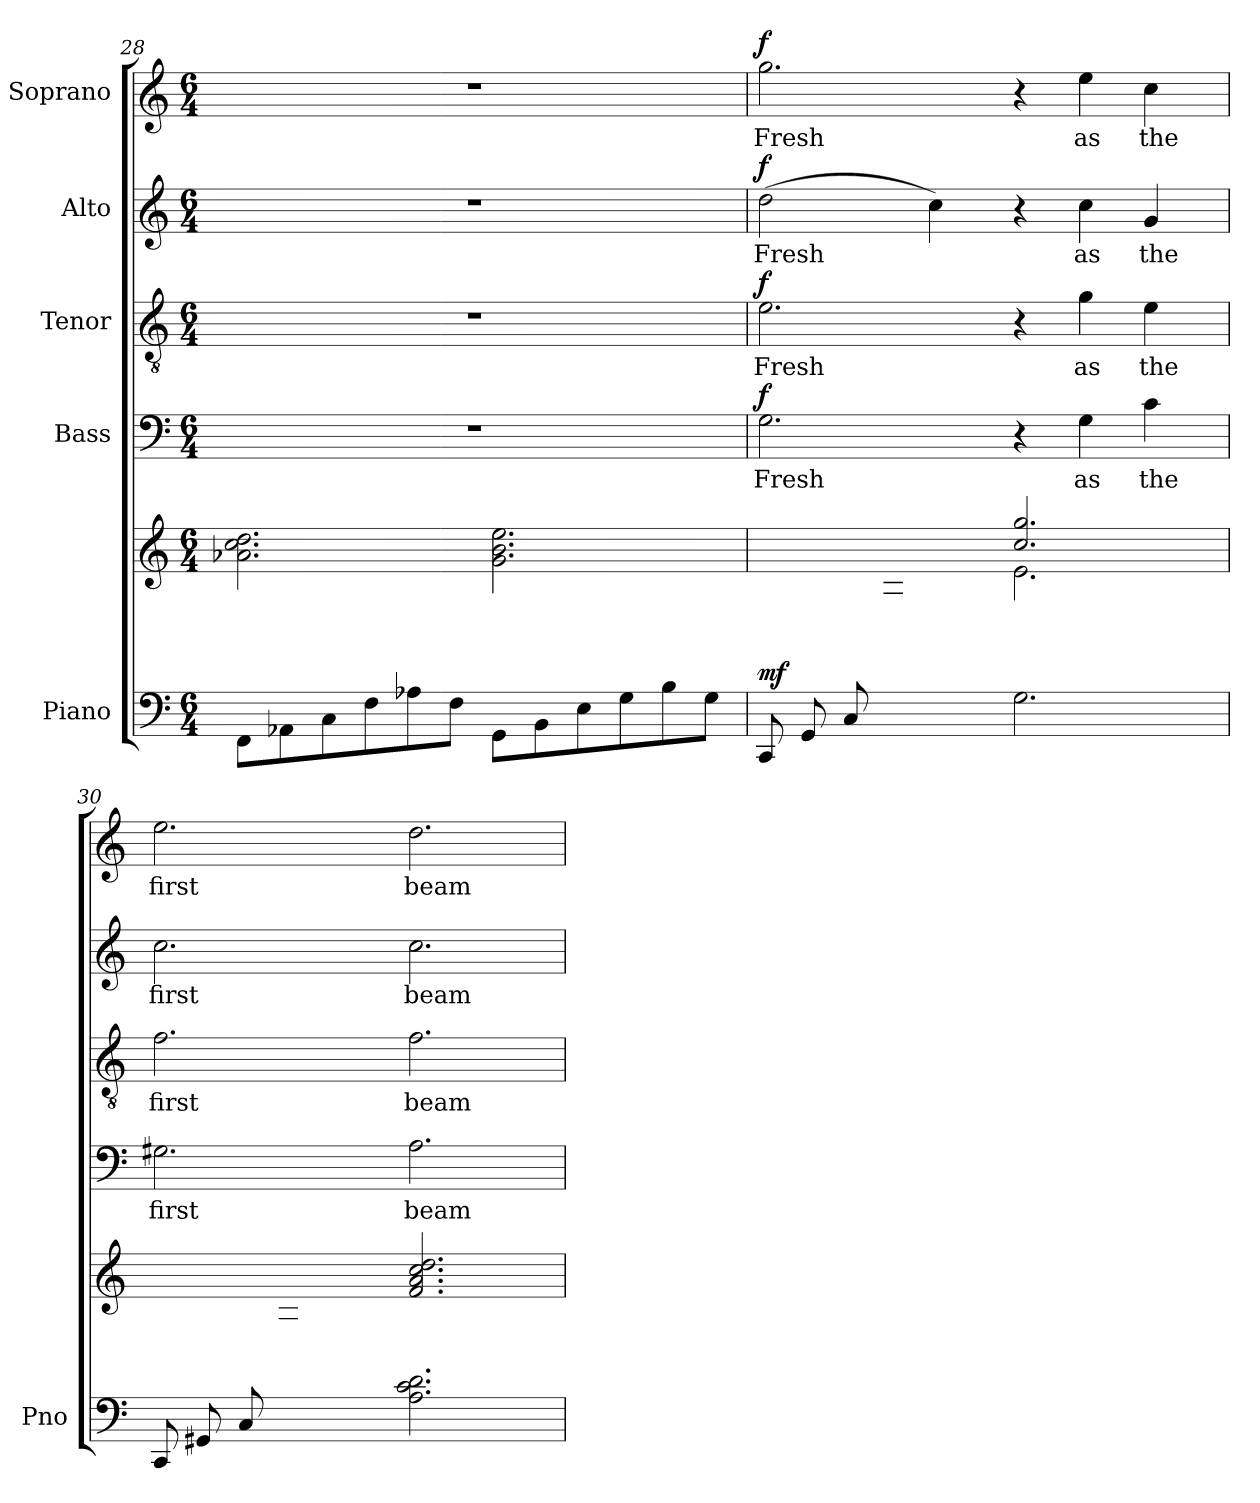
**kern	**kern	**dynam	**kern	**text	**dynam	**kern	**text	**dynam	**kern	**text	**dynam	**kern	**text	**dynam
*part5	*part5	*part5	*part4	*part4	*part4	*part3	*part3	*part3	*part2	*part2	*part2	*part1	*part1	*part1
*staff6	*staff5	*staff5/6	*staff4	*staff4	*staff4	*staff3	*staff3	*staff3	*staff2	*staff2	*staff2	*staff1	*staff1	*staff1
*I"Piano	*	*	*I"Bass	*	*	*I"Tenor	*	*	*I"Alto	*	*	*I"Soprano	*	*
*I'Pno	*	*	*	*	*	*	*	*	*	*	*	*	*	*
*clefF4	*clefG2	*	*clefF4	*	*	*clefGv2	*	*	*clefG2	*	*	*clefG2	*	*
*k[]	*k[]	*	*k[]	*	*	*k[]	*	*	*k[]	*	*	*k[]	*	*
*M6/4	*M6/4	*	*M6/4	*	*	*M6/4	*	*	*M6/4	*	*	*M6/4	*	*
=28	=28	=28	=28	=28	=28	=28	=28	=28	=28	=28	=28	=28	=28	=28
8FF\L	2.a-X\ 2.cc\ 2.dd\	.	1.r	.	.	1.r	.	.	1.r	.	.	1.r	.	.
8AA-X\	.	.	.	.	.	.	.	.	.	.	.	.	.	.
8C\	.	.	.	.	.	.	.	.	.	.	.	.	.	.
8F\	.	.	.	.	.	.	.	.	.	.	.	.	.	.
8A-X\	.	.	.	.	.	.	.	.	.	.	.	.	.	.
8F\J	.	.	.	.	.	.	.	.	.	.	.	.	.	.
8GG\L	2.g\ 2.b\ 2.ee\	.	.	.	.	.	.	.	.	.	.	.	.	.
8BB\	.	.	.	.	.	.	.	.	.	.	.	.	.	.
8E\	.	.	.	.	.	.	.	.	.	.	.	.	.	.
8G\	.	.	.	.	.	.	.	.	.	.	.	.	.	.
8B\	.	.	.	.	.	.	.	.	.	.	.	.	.	.
8G\J	.	.	.	.	.	.	.	.	.	.	.	.	.	.
=29	=29	=29	=29	=29	=29	=29	=29	=29	=29	=29	=29	=29	=29	=29
*^	*^	*	*	*	*	*	*	*	*	*	*	*	*	*
*	*^	*	*	*	*	*	*	*	*	*	*	*	*	*	*	*
!	!	!	!	!	!LO:DY:b	!	!LO:LY:b	!LO:DY:a	!	!LO:LY:b	!LO:DY:a	!	!LO:LY:b	!LO:DY:a	!	!LO:LY:b	!LO:DY:a
(>8CC/L	2.ryy	2.ryy	4.ryy	2.ryy	mf	2.G\	Fresh	f	2.e\	Fresh	f	(>2dd\	Fresh	f	2.gg\	Fresh	f
8GG/	.	.	.	.	.	.	.	.	.	.	.	.	.	.	.	.	.
8C/	.	.	.	.	.	.	.	.	.	.	.	.	.	.	.	.	.
1ryy	.	.	8G\	.	.	.	.	.	.	.	.	.	.	.	.	.	.
.	.	.	8e\	.	.	.	.	.	.	.	.	4cc\)	.	.	.	.	.
.	.	.	8g\J)	.	.	.	.	.	.	.	.	.	.	.	.	.	.
.	2.ryy	2.G\	2.cc/ 2.gg/	2.e\	.	4r	.	.	4r	.	.	4r	.	.	4r	.	.
!	!	!	!	!	!	!	!LO:LY:b	!	!	!LO:LY:b	!	!	!LO:LY:b	!	!	!LO:LY:b	!
.	.	.	.	.	.	4G\	as	.	4g\	as	.	4cc\	as	.	4ee\	as	.
!	!	!	!	!	!	!	!LO:LY:b	!	!	!LO:LY:b	!	!	!LO:LY:b	!	!	!LO:LY:b	!
.	.	.	.	.	.	4c\	the	.	4e\	the	.	4g/	the	.	4cc\	the	.
8ryy	.	.	.	.	.	.	.	.	.	.	.	.	.	.	.	.	.
*	*v	*v	*	*	*	*	*	*	*	*	*	*	*	*	*	*	*
*	*	*v	*v	*	*	*	*	*	*	*	*	*	*	*	*	*
!!LO:PB:g=z
=30	=30	=30	=30	=30	=30	=30	=30	=30	=30	=30	=30	=30	=30	=30	=30
!	!	!	!	!	!LO:LY:b	!	!	!LO:LY:b	!	!	!LO:LY:b	!	!	!LO:LY:b	!
(>8CC/L	2.ryy	4.ryy	.	2.G#X\	first	.	2.f\	first	.	2.cc\	first	.	2.ee\	first	.
8GG#X/	.	.	.	.	.	.	.	.	.	.	.	.	.	.	.
8C/	.	.	.	.	.	.	.	.	.	.	.	.	.	.	.
1ryy	.	8G#X\	.	.	.	.	.	.	.	.	.	.	.	.	.
.	.	8e\	.	.	.	.	.	.	.	.	.	.	.	.	.
.	.	8g#X\J)	.	.	.	.	.	.	.	.	.	.	.	.	.
!	!	!	!	!	!LO:LY:b	!	!	!LO:LY:b	!	!	!LO:LY:b	!	!	!LO:LY:b	!
.	2.A\ 2.c\ 2.d\	2.f/ 2.a/ 2.cc/ 2.dd/	.	2.A\	beam	.	2.f\	beam	.	2.cc\	beam	.	2.dd\	beam	.
8ryy	.	.	.	.	.	.	.	.	.	.	.	.	.	.	.
*v	*v	*	*	*	*	*	*	*	*	*	*	*	*	*	*
=	=	=	=	=	=	=	=	=	=	=	=	=	=	=
*-	*-	*-	*-	*-	*-	*-	*-	*-	*-	*-	*-	*-	*-	*-
